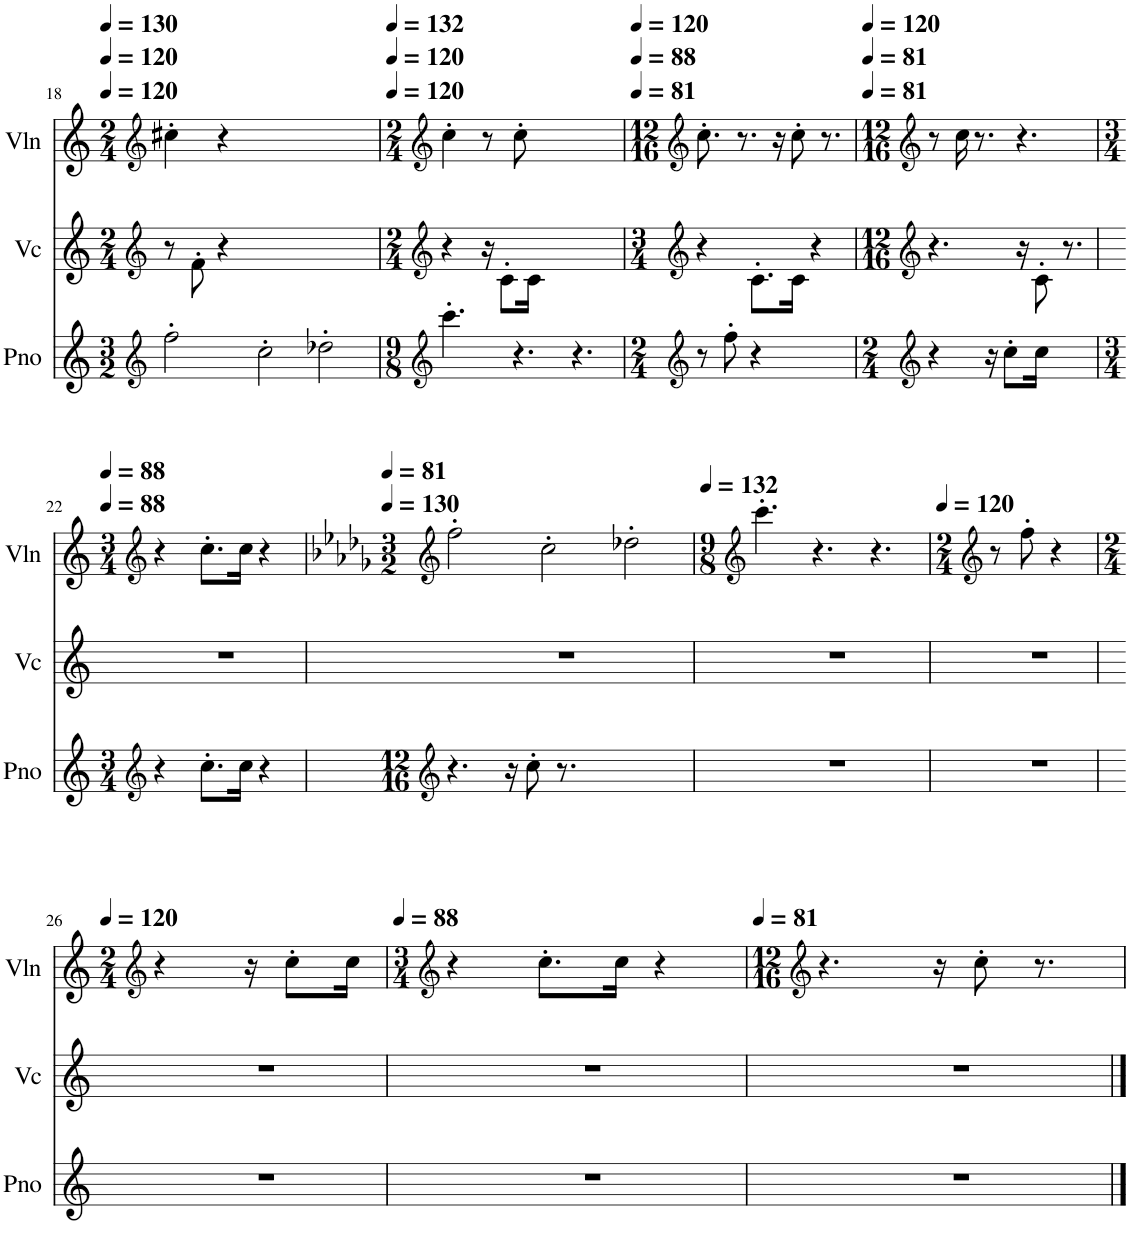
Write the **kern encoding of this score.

**kern	**kern	**kern
*part3	*part2	*part1
*staff3	*staff2	*staff1
*I"Piano	*I"Violoncello	*I"Violin
*I'Pno	*I'Vc	*I'Vln
!!LO:PB:g=z
*clefG2	*clefG2	*clefG2
*k[]	*k[]	*k[]
*M3/2	*M2/4	*M2/4
*MM120	*MM120	*MM130
=18	=18	=18
2ff'\	8r	4cc#X'\
.	8f'\	.
.	4r	4r
2cc'\	1ryy	1ryy
2dd-X'\	.	.
=19	=19	=19
*clefG2	*clefG2	*clefG2
*k[]	*	*
*M9/8	*M2/4	*M2/4
*	*	*MM132
4.ccc'\	4r	4cc'\
.	16r	8r
.	8c'\L	.
4.r	.	8cc'\
.	16c\Jk	.
.	2ryy	2ryy
4.r	.	.
.	8ryy	8ryy
=20	=20	=20
*clefG2	*clefG2	*clefG2
*M2/4	*M3/4	*M12/16
*	*	*MM120
8r	4r	8.cc'\
8ff'\	.	.
.	.	8.r
4r	8.c'\L	.
.	.	16r
.	16c\Jk	8cc'\
4ryy	4r	.
.	.	8.r
=21	=21	=21
*clefG2	*clefG2	*clefG2
*M2/4	*M12/16	*M12/16
*	*	*MM120
4r	4.r	8r
.	.	16cc\
.	.	8.r
16r	.	.
8cc'\L	.	.
.	16r	4.r
16cc\Jk	8c'\	.
4ryy	.	.
.	8.r	.
!!LO:LB:g=z
=22	=22	=22
*clefG2	*	*clefG2
*M3/4	*	*M3/4
*	*	*MM88
4r	2.r	4r
8.cc'\L	.	8.cc'\L
16cc\Jk	.	16cc\Jk
4r	.	4r
=23	=23	=23
*clefG2	*	*clefG2
*	*	*k[b-e-a-d-g-]
*M12/16	*	*M3/2
*	*	*MM81
4.r	2.r	2ff'\
16r	.	.
8cc'\	.	.
.	.	2cc'\
8.r	.	.
2.ryy	2.ryy	.
.	.	2dd-X'\
=24	=24	=24
*	*	*clefG2
*	*	*k[]
*	*	*M9/8
*	*	*MM132
2.r	2.r	4.ccc'\
.	.	4.r
4.ryy	4.ryy	4.r
=25	=25	=25
*	*	*clefG2
*	*	*M2/4
*	*	*MM120
2.r	2.r	8r
.	.	8ff'\
.	.	4r
.	.	4ryy
!!LO:LB:g=z
=26	=26	=26
*	*	*clefG2
*	*	*M2/4
*	*	*MM120
2.r	2.r	4r
.	.	16r
.	.	8cc'\L
.	.	16cc\Jk
.	.	4ryy
=27	=27	=27
*	*	*clefG2
*	*	*M3/4
*	*	*MM88
2.r	2.r	4r
.	.	8.cc'\L
.	.	16cc\Jk
.	.	4r
=28	=28	=28
*	*	*clefG2
*	*	*M12/16
*	*	*MM81
2.r	2.r	4.r
.	.	16r
.	.	8cc'\
.	.	8.r
=	=	=
*-	*-	*-
